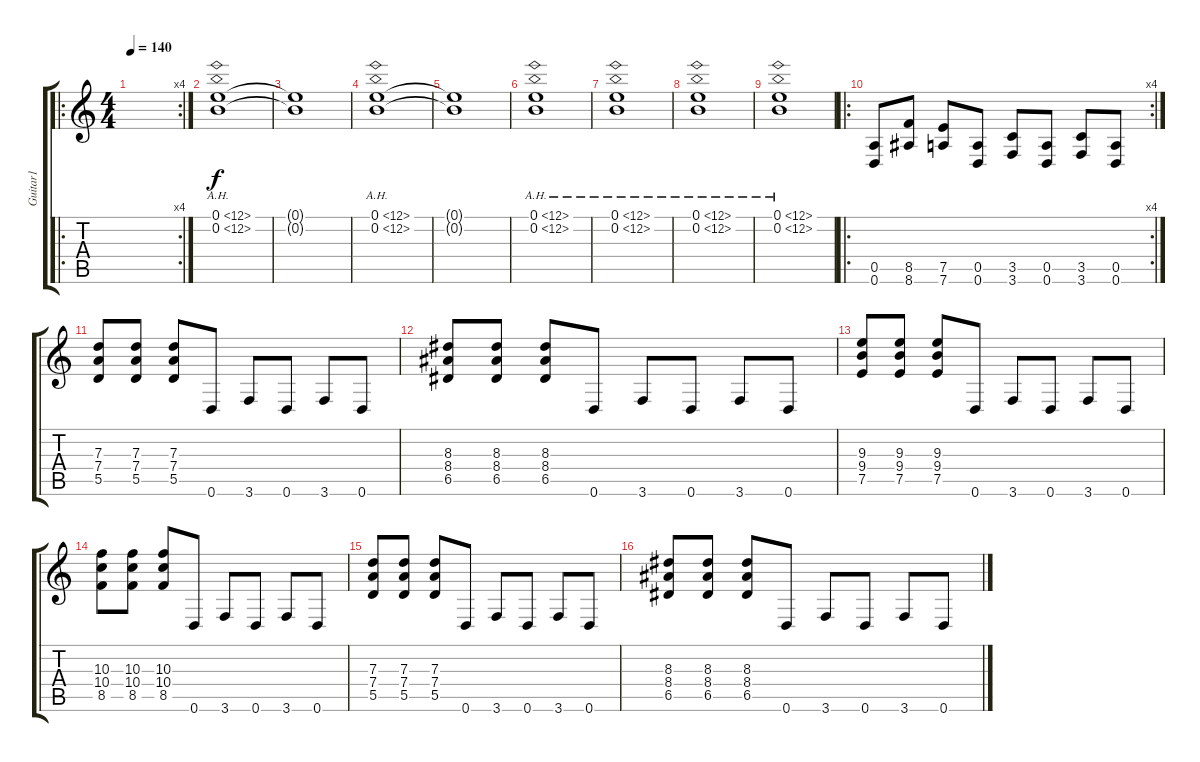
\track ("Guitar1" "Guitar1") {instrument overdrivenguitar}
\staff {score tabs}
\tuning (E4 B3 G3 D3 A2 D2) {hide}
\ro
\rc 4
\ts (4 4)
\section ("" "")
\tempo 140
\clef g2
\ks c
|
(0.1{ah 12} 0.2{ah 12}).1 |
(0.1{t} 0.2{t}).1 |
(0.1{ah 12} 0.2{ah 12}).1 |
(0.1{t} 0.2{t}).1 |
(0.1{ah 12} 0.2{ah 12}).1 |
(0.1{ah 12} 0.2{ah 12}).1 |
(0.1{ah 12} 0.2{ah 12}).1 |
(0.1{ah 12} 0.2{ah 12}).1 |
\ro
\rc 4
(0.5 0.6).8 (8.5 8.6).8 (7.5 7.6).8 (0.5 0.6).8 (3.5 3.6).8 (0.5 0.6).8 (3.5 3.6).8 (0.5 0.6).8 |
(7.3 7.4 5.5).8 (7.3 7.4 5.5).8 (7.3 7.4 5.5).8 0.6.8 3.6.8 0.6.8 3.6.8 0.6.8 |
(8.3 8.4 6.5).8 (8.3 8.4 6.5).8 (8.3 8.4 6.5).8 0.6.8 3.6.8 0.6.8 3.6.8 0.6.8 |
(9.3 9.4 7.5).8 (9.3 9.4 7.5).8 (9.3 9.4 7.5).8 0.6.8 3.6.8 0.6.8 3.6.8 0.6.8 |
(10.3 10.4 8.5).8 (10.3 10.4 8.5).8 (10.3 10.4 8.5).8 0.6.8 3.6.8 0.6.8 3.6.8 0.6.8 |
(7.3 7.4 5.5).8 (7.3 7.4 5.5).8 (7.3 7.4 5.5).8 0.6.8 3.6.8 0.6.8 3.6.8 0.6.8 |
(8.3 8.4 6.5).8 (8.3 8.4 6.5).8 (8.3 8.4 6.5).8 0.6.8 3.6.8 0.6.8 3.6.8 0.6.8
